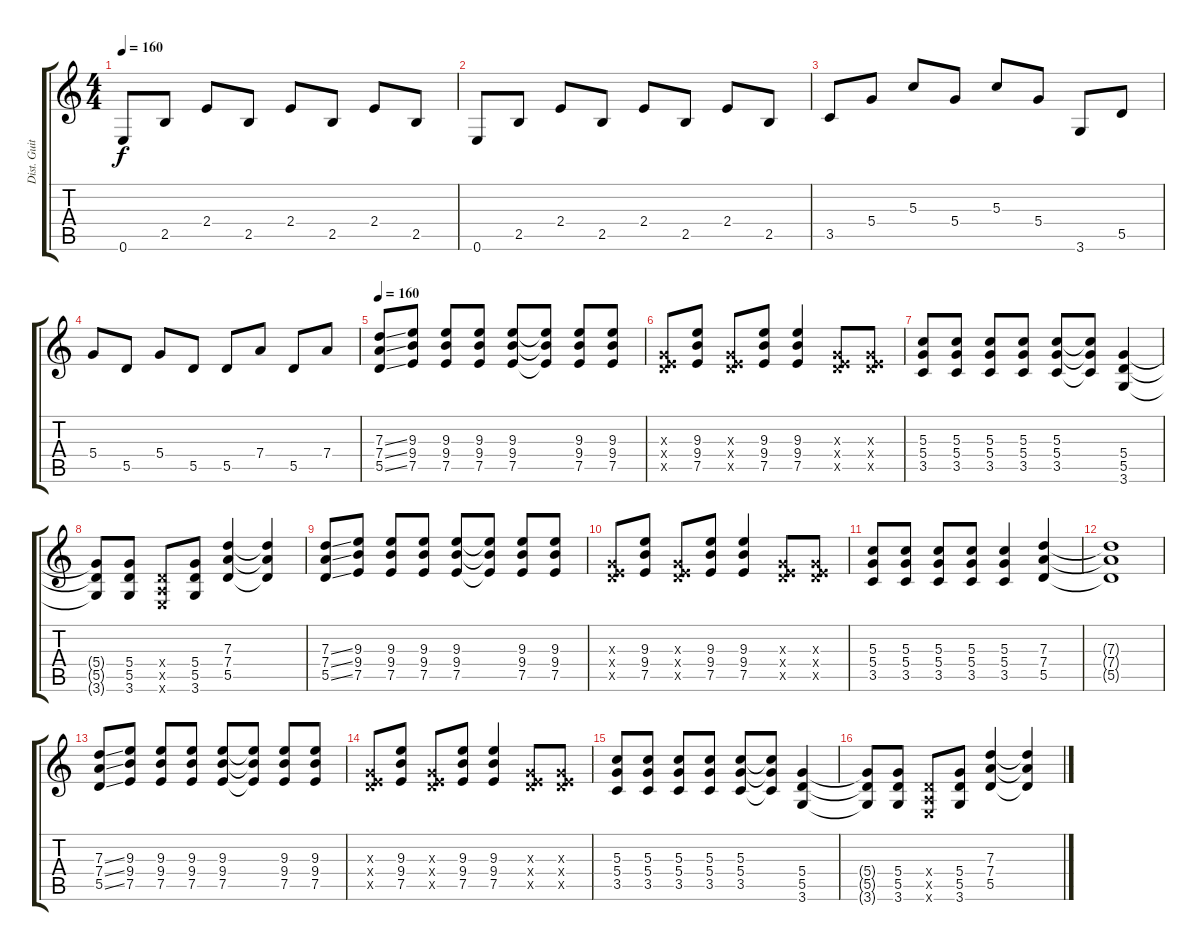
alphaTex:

\track ("Dist. Guitar 2" "Dist. Guit") {instrument distortionguitar}
\staff {score tabs}
\tuning (E4 B3 G3 D3 A2 E2) {hide}
\ts (4 4)
\tempo 160
\clef g2
\ks c
0.6.8{dy f} 2.5.8 2.4.8 2.5.8 2.4.8 2.5.8 2.4.8 2.5.8 |
0.6.8 2.5.8 2.4.8 2.5.8 2.4.8 2.5.8 2.4.8 2.5.8 |
3.5.8 5.4.8 5.3.8 5.4.8 5.3.8 5.4.8 3.6.8 5.5.8 |
5.4.8 5.5.8 5.4.8 5.5.8 5.5.8 7.4.8 5.5.8 7.4.8 |
\tempo 160
(7.3{ss} 7.4{ss} 5.5{ss}).8{instrument distortionguitar} (9.3 9.4 7.5).8 (9.3 9.4 7.5).8 (9.3 9.4 7.5).8 (9.3 9.4 7.5).8 (9.3{t} 9.4{t} 7.5{t}).8 (9.3 9.4 7.5).8 (9.3 9.4 7.5).8 |
(0.3{x} 0.4{x} 7.5{x}).8 (9.3 9.4 7.5).8 (0.3{x} 0.4{x} 7.5{x}).8 (9.3 9.4 7.5).8 (9.3 9.4 7.5).4 (0.3{x} 0.4{x} 7.5{x}).8 (0.3{x} 0.4{x} 7.5{x}).8 |
(5.3 5.4 3.5).8 (5.3 5.4 3.5).8 (5.3 5.4 3.5).8 (5.3 5.4 3.5).8 (5.3 5.4 3.5).8 (5.3{t} 5.4{t} 3.5{t}).8 (5.4 5.5 3.6).4 |
(5.4{t} 5.5{t} 3.6{t}).8 (5.4 5.5 3.6).8 (0.4{x} 0.5{x} 0.6{x}).8 (5.4 5.5 3.6).8 (7.3 7.4 5.5).4 (7.3{t} 7.4{t} 5.5{t}).4 |
(7.3{ss} 7.4{ss} 5.5{ss}).8 (9.3 9.4 7.5).8 (9.3 9.4 7.5).8 (9.3 9.4 7.5).8 (9.3 9.4 7.5).8 (9.3{t} 9.4{t} 7.5{t}).8 (9.3 9.4 7.5).8 (9.3 9.4 7.5).8 |
(0.3{x} 0.4{x} 7.5{x}).8 (9.3 9.4 7.5).8 (0.3{x} 0.4{x} 7.5{x}).8 (9.3 9.4 7.5).8 (9.3 9.4 7.5).4 (0.3{x} 0.4{x} 7.5{x}).8 (0.3{x} 0.4{x} 7.5{x}).8 |
(5.3 5.4 3.5).8 (5.3 5.4 3.5).8 (5.3 5.4 3.5).8 (5.3 5.4 3.5).8 (5.3 5.4 3.5).4 (7.3 7.4 5.5).4 |
(7.3{t} 7.4{t} 5.5{t}).1 |
(7.3{ss} 7.4{ss} 5.5{ss}).8 (9.3 9.4 7.5).8 (9.3 9.4 7.5).8 (9.3 9.4 7.5).8 (9.3 9.4 7.5).8 (9.3{t} 9.4{t} 7.5{t}).8 (9.3 9.4 7.5).8 (9.3 9.4 7.5).8 |
(0.3{x} 0.4{x} 7.5{x}).8 (9.3 9.4 7.5).8 (0.3{x} 0.4{x} 7.5{x}).8 (9.3 9.4 7.5).8 (9.3 9.4 7.5).4 (0.3{x} 0.4{x} 7.5{x}).8 (0.3{x} 0.4{x} 7.5{x}).8 |
(5.3 5.4 3.5).8 (5.3 5.4 3.5).8 (5.3 5.4 3.5).8 (5.3 5.4 3.5).8 (5.3 5.4 3.5).8 (5.3{t} 5.4{t} 3.5{t}).8 (5.4 5.5 3.6).4 |
(5.4{t} 5.5{t} 3.6{t}).8 (5.4 5.5 3.6).8 (0.4{x} 0.5{x} 0.6{x}).8 (5.4 5.5 3.6).8 (7.3 7.4 5.5).4 (7.3{t} 7.4{t} 5.5{t}).4
